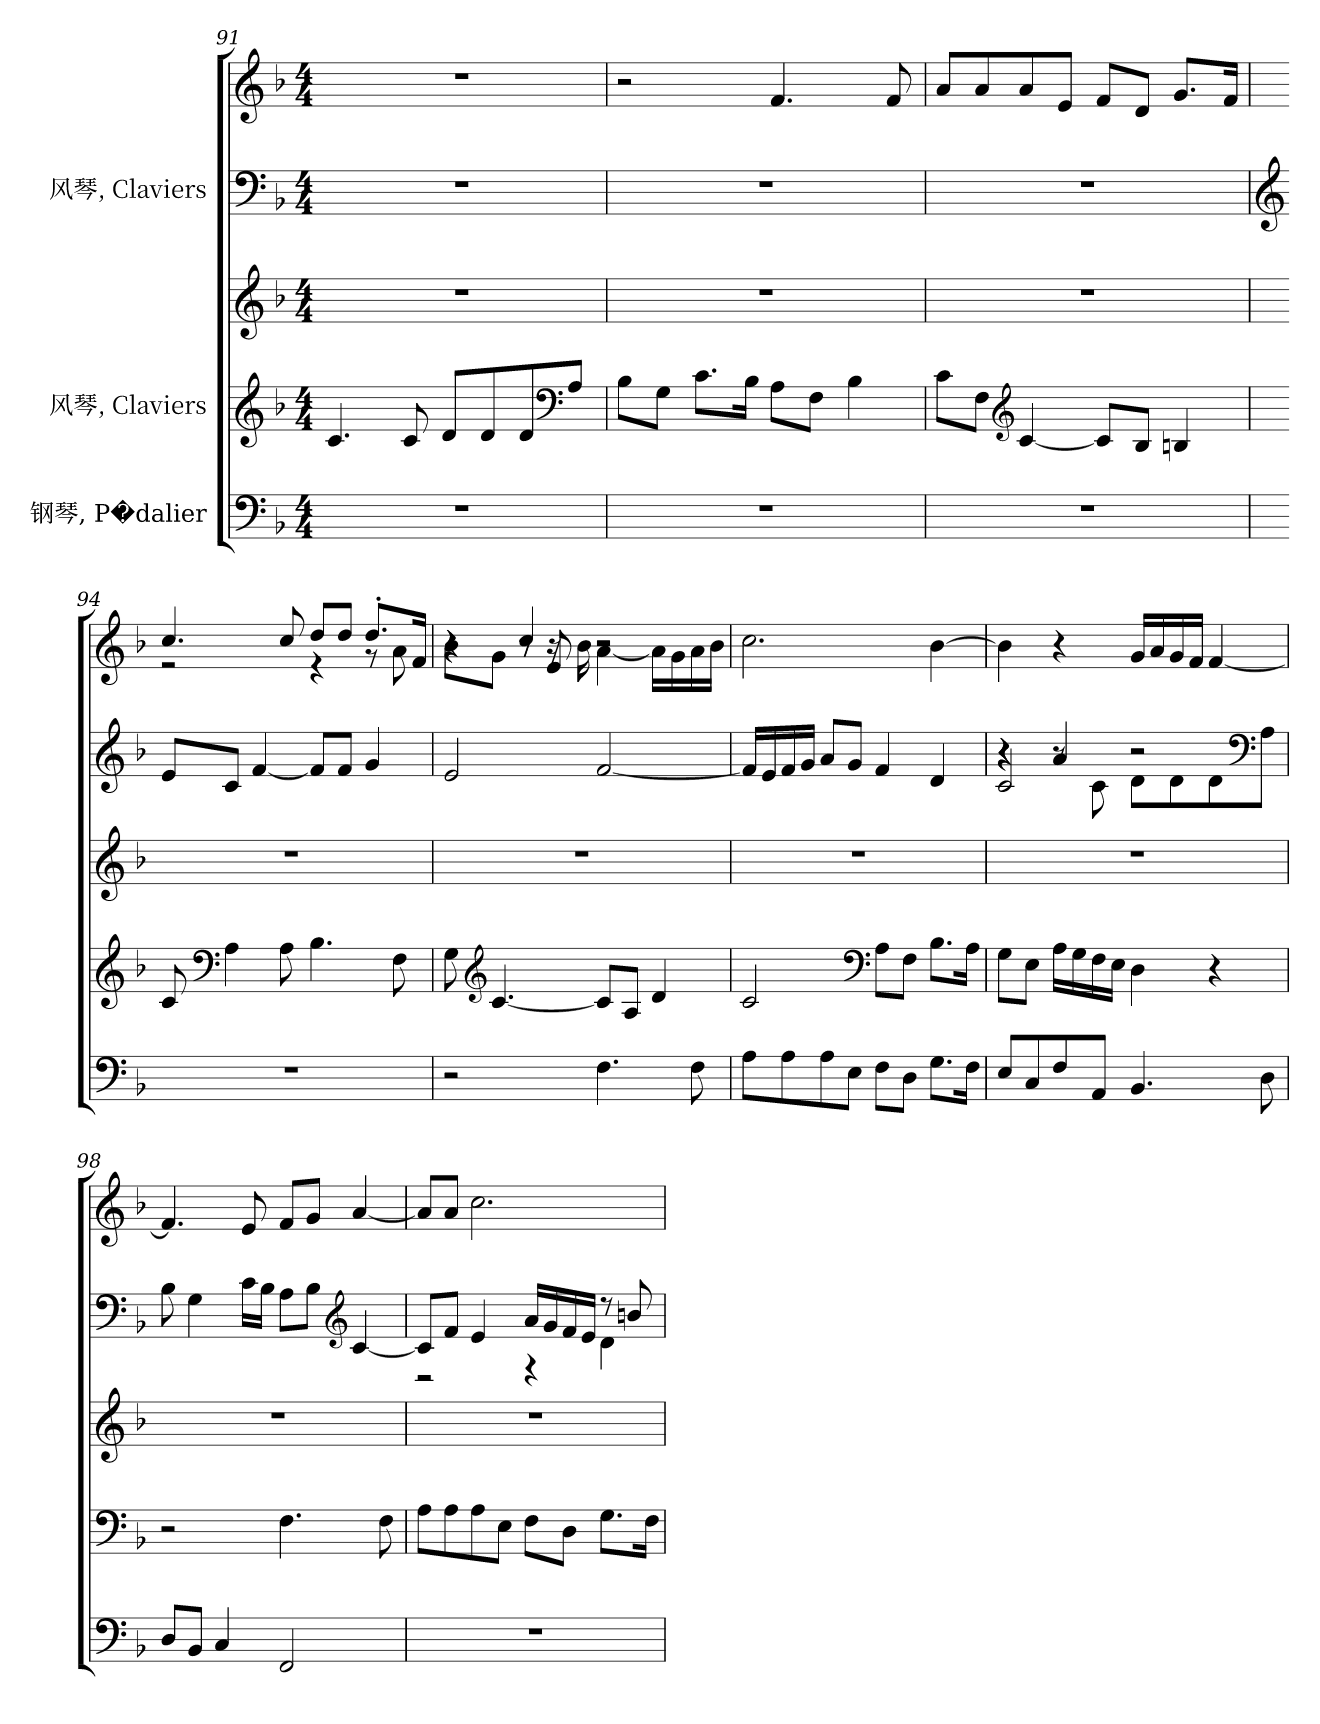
**kern	**kern	**kern	**kern	**kern
*part3	*part2	*part2	*part1	*part1
*staff5	*staff4	*staff3	*staff2	*staff1
*I"钢琴, P�dalier	*I"风琴, Claviers	*	*I"风琴, Claviers	*
!!LO:LB:g=z
*clefF4	*clefG2	*clefG2	*clefF4	*clefG2
*k[b-]	*k[b-]	*k[b-]	*k[b-]	*k[b-]
*M4/4	*M4/4	*M4/4	*M4/4	*M4/4
*MM72	*MM72	*MM72	*MM72	*MM72
=91	=91	=91	=91	=91
1r	4.c/	1r	1r	1r
.	8c/	.	.	.
.	8d/L	.	.	.
.	8d/	.	.	.
.	8d/	.	.	.
*	*clefF4	*	*	*
.	8A/J	.	.	.
=92	=92	=92	=92	=92
1r	8B-\L	1r	1r	2r
.	8G\J	.	.	.
.	8.c\L	.	.	.
.	16B-\Jk	.	.	.
.	8A\L	.	.	4.f/
.	8F\J	.	.	.
.	4B-\	.	.	.
.	.	.	.	8f/
=93	=93	=93	=93	=93
1r	8c\L	1r	1r	8a/L
.	8F\J	.	.	8a/
*	*clefG2	*	*	*
.	[4c/	.	.	8a/
.	.	.	.	8e/J
.	8c/L]	.	.	8f/L
.	8B-/J	.	.	8d/J
.	4Bn/	.	.	8.g/L
.	.	.	.	16f/Jk
!!LO:PB:g=z
=94	=94	=94	=94	=94
*	*	*	*clefG2	*
*	*	*	*	*^
1r	8c/	1r	8e/L	4.cc/	2r
*	*clefF4	*	*	*	*
.	4A\	.	8c/J	.	.
.	.	.	[4f/	.	.
.	8A\	.	.	8cc/	.
.	4.B-\	.	8f/L]	8dd/L	4r
.	.	.	8f/J	8dd/J	.
.	.	.	4g/	8.dd'/L	8r
.	8F\	.	.	.	8a\
.	.	.	.	16f/Jk	.
=95	=95	=95	=95	=95	=95
*	*	*	*	*	*^
2r	8G\	1r	2e/	4r	8b-\L	4r
*	*clefG2	*	*	*	*	*
.	[4.c/	.	.	.	8g\J	.
.	.	.	.	4cc/	8r	8r
.	.	.	.	.	16r	8e/
.	.	.	.	.	16b-\	.
4.F\	8c/L]	.	[2f/	2r	[4a\	2r
.	8A/J	.	.	.	.	.
.	4d/	.	.	.	16a\LL]	.
.	.	.	.	.	16g\	.
8F\	.	.	.	.	16a\	.
.	.	.	.	.	16b-\JJ	.
*	*	*	*	*v	*v	*v
=96	=96	=96	=96	=96
8A\L	2c/	1r	16f/LL]	2.cc\
.	.	.	16e/	.
8A\	.	.	16f/	.
.	.	.	16g/JJ	.
8A\	.	.	8a/L	.
8E\J	.	.	8g/J	.
*	*clefF4	*	*	*
8F\L	8A\L	.	4f/	.
8D\J	8F\J	.	.	.
8.G\L	8.B-\L	.	4d/	[4b-\
16F\Jk	16A\Jk	.	.	.
!!LO:LB:g=z
=97	=97	=97	=97	=97
*	*	*	*^	*
*	*	*	*	*^	*
8E/L	8G\L	1r	4r	4r	2c/	4b-\]
8C/	8E\J	.	.	.	.	.
8F/	16A\LL	.	4a/	8r	.	4r
.	16G\	.	.	.	.	.
8AA/J	16F\	.	.	8c\	.	.
.	16E\JJ	.	.	.	.	.
4.BB-/	4D\	.	2r	8d\L	2r	16g/LL
.	.	.	.	.	.	16a/
.	.	.	.	8d\	.	16g/
.	.	.	.	.	.	16f/JJ
.	4r	.	.	8d\	.	[4f/
*	*	*	*clefF4	*	*	*
8D\	.	.	.	8A\J	.	.
*	*	*	*v	*v	*v	*
=98	=98	=98	=98	=98
8D/L	2r	1r	8B-\	4.f/]
8BB-/J	.	.	4G\	.
4C/	.	.	.	.
.	.	.	16c\LL	8e/
.	.	.	16B-\JJ	.
2FF/	4.F\	.	8A\L	8f/L
.	.	.	8B-\J	8g/J
*	*	*	*clefG2	*
.	.	.	[4c/	[4a/
.	8F\	.	.	.
=99	=99	=99	=99	=99
*	*	*	*^	*
1r	8A\L	1r	8c/L]	2r	8a/L]
.	8A\	.	8f/J	.	8a/J
.	8A\	.	4e/	.	2.cc\
.	8E\J	.	.	.	.
.	8F\L	.	16a/LL	4r	.
.	.	.	16g/	.	.
.	8D\J	.	16f/	.	.
.	.	.	16e/JJ	.	.
.	8.G\L	.	8r	4d\	.
.	.	.	8bn/	.	.
.	16F\Jk	.	.	.	.
*	*	*	*v	*v	*
=	=	=	=	=
*-	*-	*-	*-	*-
